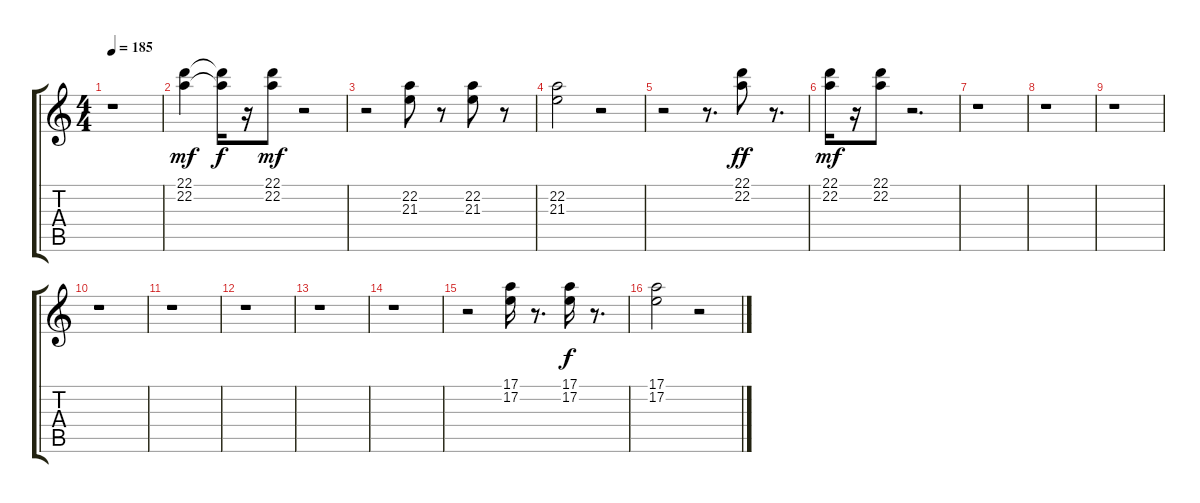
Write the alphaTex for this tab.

\track "" {instrument lead2sawtooth}
\staff {score tabs}
\tuning (E4 B3 G3 D3 A2 E2) {hide}
\ts (4 4)
\tempo 185
\clef g2
\ks c
r.1{dy f} |
(22.1 22.2).4{dy mf} (22.1{t} 22.2{t}).16{dy f} r.16 (22.1 22.2).8{dy mf} r.2 |
r.2 (22.2 21.3).8 r.8 (22.2 21.3).8 r.8 |
(22.2 21.3).2 r.2 |
r.2 r.8{d} (22.1 22.2).8{dy ff} r.8{d} |
(22.1 22.2).16{dy mf} r.16 (22.1 22.2).8 r.2{d} |
r.1 |
r.1 |
r.1 |
r.1 |
r.1 |
r.1 |
r.1 |
r.1 |
r.2 (17.1 17.2).16 r.8{d} (17.1 17.2).16{dy f} r.8{d} |
(17.1 17.2).2 r.2
